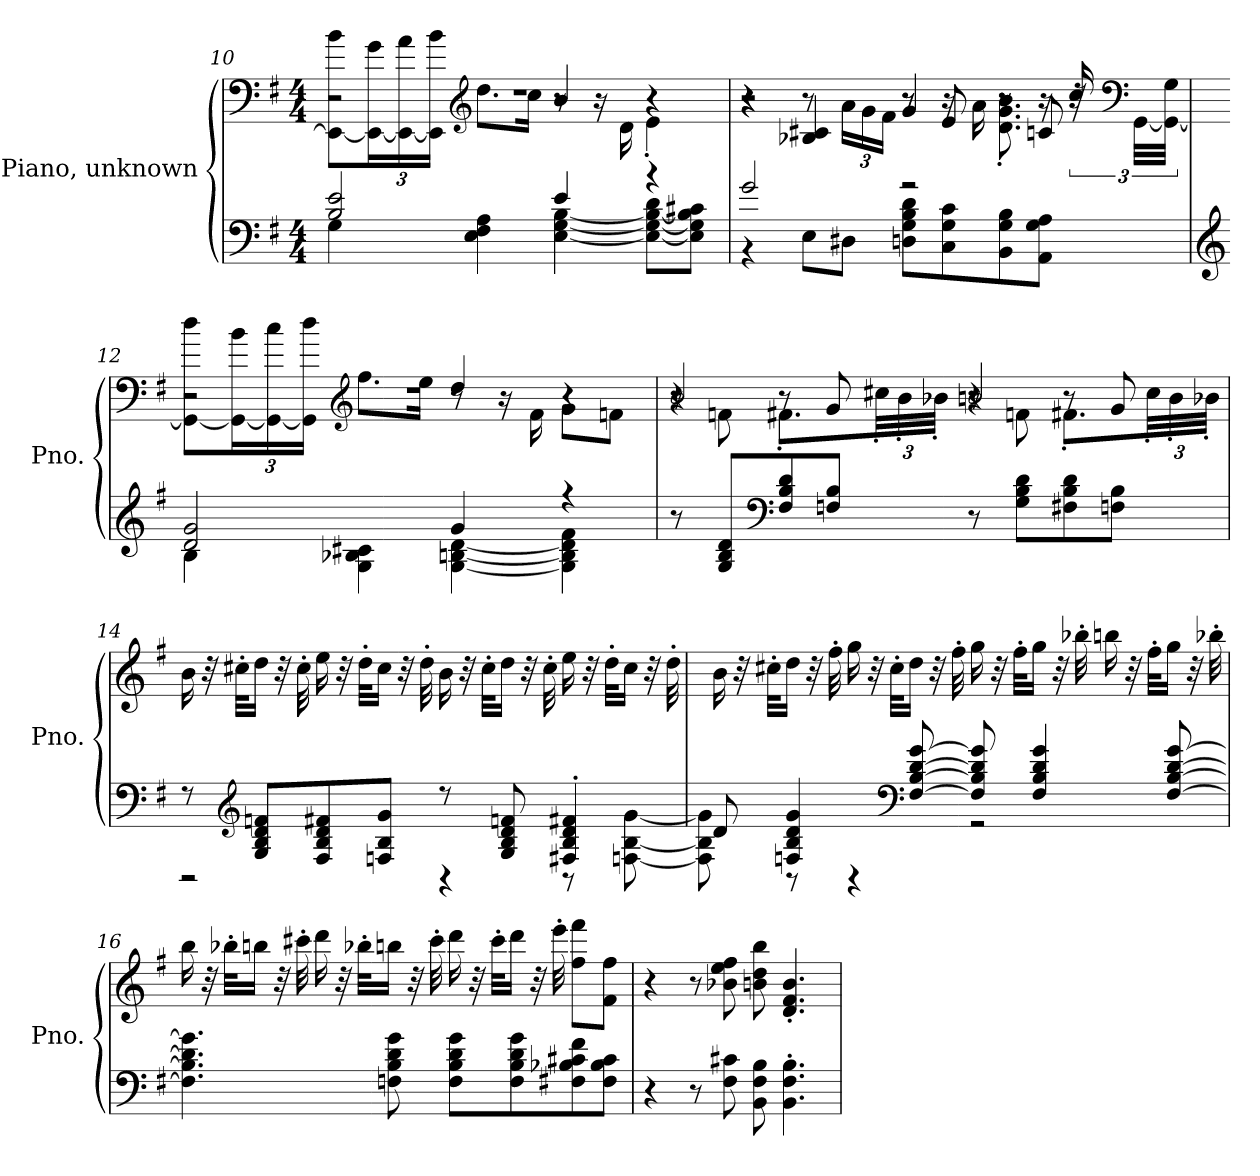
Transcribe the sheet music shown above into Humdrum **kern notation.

**kern	**kern
*part1	*part1
*staff2	*staff1
*I"Piano, unknown	*
*I'Pno.	*
*clefF4	*clefF4
*k[f#]	*k[f#]
*M4/4	*M4/4
=10	=10
*^	*^
*	*	*	*^
2B/ 2e/	4G\	1r	8EE\_ 8b\L	2r
*	*	*	*Xbrackettup	*
.	.	.	24EE\_ 24g\L	.
.	.	.	24EE\_ 24a\	.
.	.	.	24EE\] 24b\JJ	.
*	*	*clefG2	*	*
.	4E\ 4F#\ 4A\	.	8.dd\L	.
.	.	.	16cc\Jk	.
4e/	[4E\ [4G\ [4B\	.	8r	4b/
.	.	.	16r	.
.	.	.	16d\	.
4r	8E\_ 8G\_ 8B\_ 8d\L	.	4e'\	4r
.	8E\] 8G\] 8B\] 8c#X\J	.	.	.
!!LO:LB:g=z	!!	!!
=11	=11	=11	=11	=11
2g/	4r	2r	4r	4r
.	8E\L	.	8r	4B-X/ 4c#X/
.	8D#X\J	.	24a\LL	.
.	.	.	24g\	.
.	.	.	24f#\JJ	.
2r	8Dn\ 8G\ 8B\ 8d\L	8r	8r	4g/
.	8C\ 8G\ 8c\	8e/	16r	.
.	.	.	16a\	.
.	8BB\ 8G\ 8B\	8r	8.d\' 8.g\' 8.b\'	8r
.	8AA\ 8G\ 8A\J	16r	.	8cn/
*	*	*	*brackettup	*
.	.	16cc/	48r	.
*	*	*clefF4	*	*
.	.	.	[48GG\LLL	.
.	.	.	48GG\_ 48G\JJJ	.
=12	=12	=12	=12	=12
*clefG2	*	*	*	*
2d/ 2g/	4B\	1r	8GG\_ 8dd\L	2r
*	*	*	*Xbrackettup	*
.	.	.	24GG\_ 24b\L	.
.	.	.	24GG\_ 24cc\	.
.	.	.	24GG\] 24dd\JJ	.
*	*	*clefG2	*	*
.	4G\ 4B-X\ 4c#X\	.	8.ff#\L	.
.	.	.	16ee\Jk	.
4g/	[4G\ [4Bn\ [4d\	.	8r	4dd/
.	.	.	16r	.
.	.	.	16f#\	.
4r	4G\] 4B\] 4d\] 4f#\	.	8g\L	4r
.	.	.	8fn\J	.
*v	*v	*	*	*
!!LO:LB:g=z	!!	!!
=13	=13	=13	=13
8r	2b/	8r	4r
8G/ 8B/ 8d/L	.	8fn\	.
*clefF4	*	*	*
8F#/ 8B/ 8d/	.	8.f#X'\L	8r
8Fn/ 8B/J	.	.	8g/
.	.	48cc#X'\LL	.
.	.	48b'\	.
.	.	48b-X'\JJJ	.
8r	2bn/	8r	4r
8G\ 8B\ 8d\L	.	8fn\	.
8F#X\ 8B\ 8d\	.	8.f#X'\L	8r
8Fn\ 8B\J	.	.	8g/
.	.	48cc#'\LL	.
.	.	48b'\	.
.	.	48b-X'\JJJ	.
*	*v	*v	*v
!!LO:PB:g=z
=14	=14
*^	*
8r	2r	16b\
.	.	32r
.	.	32cc#X'\KLL
*clefG2	*	*
8G/ 8B/ 8d/ 8fn/L	.	16dd\JJ
.	.	32r
.	.	32cc#'\
8F#/ 8B/ 8d/ 8f#X/	.	16ee\
.	.	32r
.	.	32dd'\KLL
8Fn/ 8B/ 8g/J	.	16cc#\JJ
.	.	32r
.	.	32dd'\
8r	4r	16b\
.	.	32r
.	.	32cc#'\KLL
8G/ 8B/ 8d/ 8fn/	.	16dd\JJ
.	.	32r
.	.	32cc#'\
4F#X/' 4B/' 4d/' 4f#X/'	8r	16ee\
.	.	32r
.	.	32dd'\KLL
.	[8Fn\ [8B\ [8g\	16cc#\JJ
.	.	32r
.	.	32dd'\
!!LO:LB:g=z
=15	=15	=15
8d/	8F\] 8B\] 8g\]	16b\
.	.	32r
.	.	32cc#X'\KLL
4Fn/ 4B/ 4d/ 4g/	8r	16dd\JJ
.	.	32r
.	.	32ff#'\
.	4r	16gg\
.	.	32r
.	.	32cc#'\KLL
*clefF4	*	*
[8F/ [8B/ [8d/ [8g/	.	16dd\JJ
.	.	32r
.	.	32ff#'\
8F/] 8B/] 8d/] 8g/]	2r	16gg\
.	.	32r
.	.	32ff#'\KLL
4F/ 4B/ 4d/ 4g/	.	16gg\JJ
.	.	32r
.	.	32bb-X'\
.	.	16bbn\
.	.	32r
.	.	32ff#'\KLL
[8F/ [8B/ [8d/ [8g/	.	16gg\JJ
.	.	32r
.	.	32bb-X'\
*v	*v	*
!!LO:LB:g=z
=16	=16
4.F\] 4.B\] 4.d\] 4.g\]	16bb\
.	32r
.	32bb-X'\KLL
.	16bbn\JJ
.	32r
.	32ccc#X'\
.	16ddd\
.	32r
.	32bb-X'\KLL
8Fn\ 8B\ 8d\ 8g\	16bbn\JJ
.	32r
.	32ccc#'\
8F\ 8B\ 8d\ 8g\L	16ddd\
.	32r
.	32ccc#'\KLL
8F\ 8B\ 8d\ 8g\	16ddd\JJ
.	32r
.	32eee'\
8F#X\ 8B-X\ 8c#X\ 8f#\	8ff#\ 8fff#\L
8F#\ 8B-\ 8c#\J	8f#\ 8ff#\J
=17	=17
4r	4r
8r	8r
8F#\ 8c#X\	8b-X\ 8ee\ 8ff#\
8BB\ 8F#\ 8B\	8bn\ 8dd\ 8bb\
4.BB\' 4.F#\' 4.B\'	4.d/' 4.f#/' 4.b/'
=	=
*-	*-
